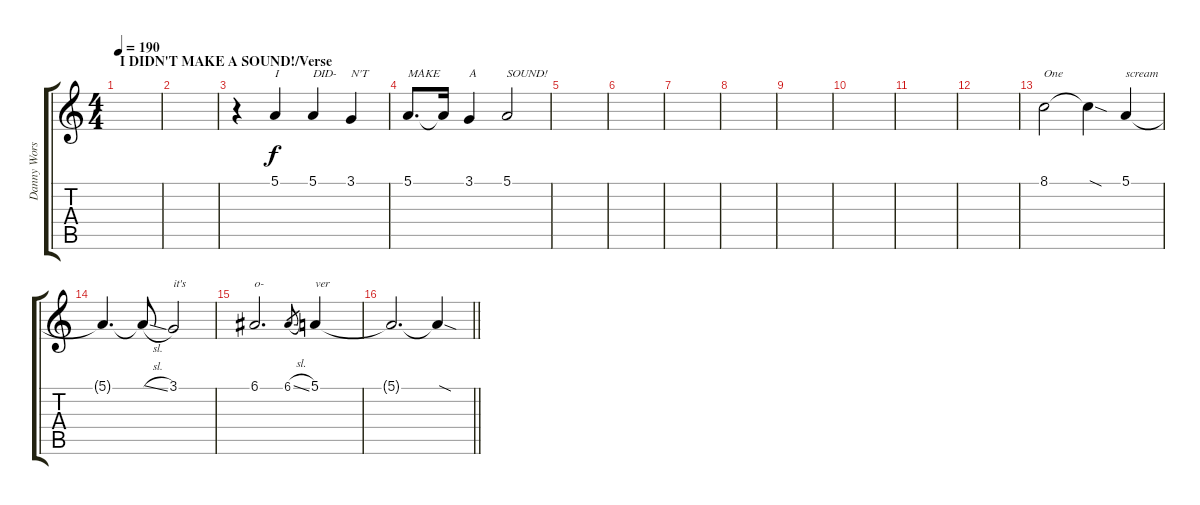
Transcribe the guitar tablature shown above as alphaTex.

\track ("Danny Worsnop" "Danny Wors") {instrument lead2sawtooth}
\staff {score tabs}
\tuning (E4 B3 G3 D3 A2 D2) {hide}
\ts (4 4)
\section ("" "I DIDN'T MAKE A SOUND!/Verse")
\tempo 190
\clef g2
\ks c
|
|
r.4 5.1.4{txt "I"} 5.1.4{txt "DID-"} 3.1.4{txt "N'T"} |
5.1.8{d txt "MAKE"} 5.1{t}.16 3.1.4{txt "A"} 5.1.2{txt "SOUND!"} |
|
|
|
|
|
|
|
|
8.1.2{txt "One"} 8.1{sod t}.4 5.1.4{txt "scream"} |
5.1{t}.4{d} 5.1{sl t}.8 3.1.2{txt "it's"} |
6.1.2{d txt "o-"} 6.1{sl}.8{gr} 5.1.4{txt "ver"} |
\barLineRight lightlight
5.1{t}.2{d} 5.1{sod t}.4
